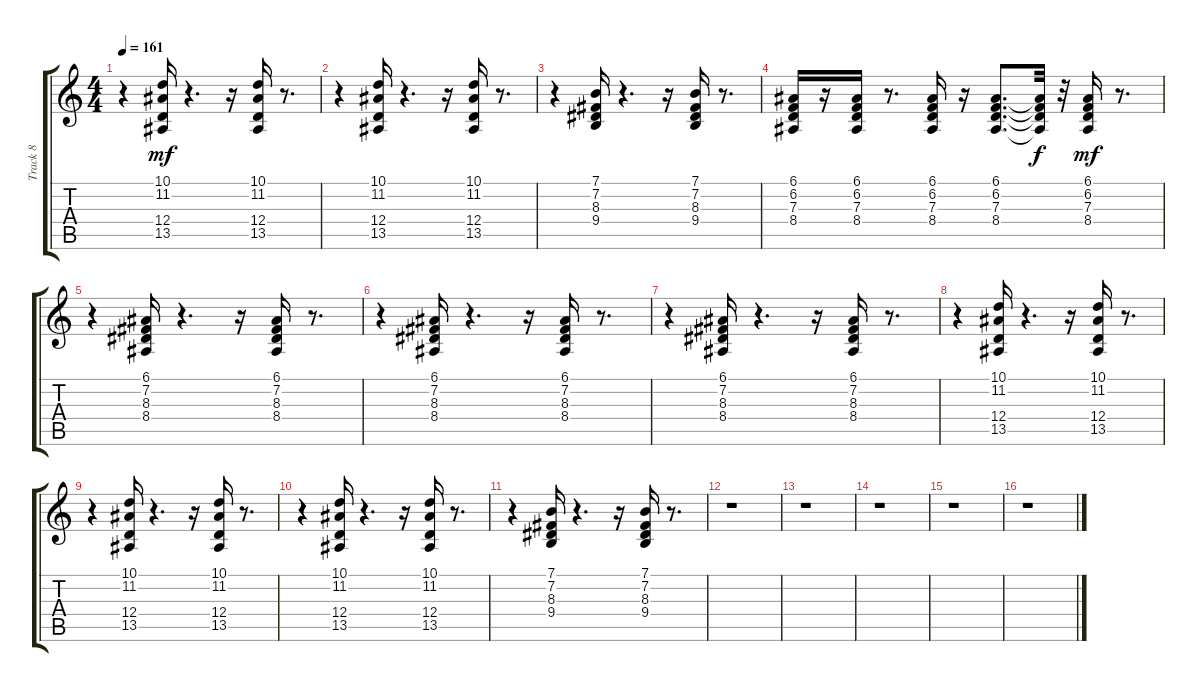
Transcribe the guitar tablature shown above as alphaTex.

\track ("Track 8" "Track 8") {instrument harpsichord}
\staff {score tabs}
\tuning (E4 B3 G3 D3 A2 E2) {hide}
\ts (4 4)
\tempo 161
\clef g2
\ks c
r.4{dy mf} (10.1 11.2 12.4 13.5).16 r.4{d} r.16 (10.1 11.2 12.4 13.5).16 r.8{d} |
r.4 (10.1 11.2 12.4 13.5).16 r.4{d} r.16 (10.1 11.2 12.4 13.5).16 r.8{d} |
r.4 (7.1 7.2 8.3 9.4).16 r.4{d} r.16 (7.1 7.2 8.3 9.4).16 r.8{d} |
(6.1 6.2 7.3 8.4).16 r.16 (6.1 6.2 7.3 8.4).16 r.8{d} (6.1 6.2 7.3 8.4).16 r.16 (6.1 6.2 7.3 8.4).8{d} (6.1{t} 6.2{t} 7.3{t} 8.4{t}).32{dy f} r.32 (6.1 6.2 7.3 8.4).16{dy mf} r.8{d} |
r.4 (6.1 7.2 8.3 8.4).16 r.4{d} r.16 (6.1 7.2 8.3 8.4).16 r.8{d} |
r.4 (6.1 7.2 8.3 8.4).16 r.4{d} r.16 (6.1 7.2 8.3 8.4).16 r.8{d} |
r.4 (6.1 7.2 8.3 8.4).16 r.4{d} r.16 (6.1 7.2 8.3 8.4).16 r.8{d} |
r.4 (10.1 11.2 12.4 13.5).16 r.4{d} r.16 (10.1 11.2 12.4 13.5).16 r.8{d} |
r.4 (10.1 11.2 12.4 13.5).16 r.4{d} r.16 (10.1 11.2 12.4 13.5).16 r.8{d} |
r.4 (10.1 11.2 12.4 13.5).16 r.4{d} r.16 (10.1 11.2 12.4 13.5).16 r.8{d} |
r.4 (7.1 7.2 8.3 9.4).16 r.4{d} r.16 (7.1 7.2 8.3 9.4).16 r.8{d} |
r.1 |
r.1 |
r.1 |
r.1 |
r.1
